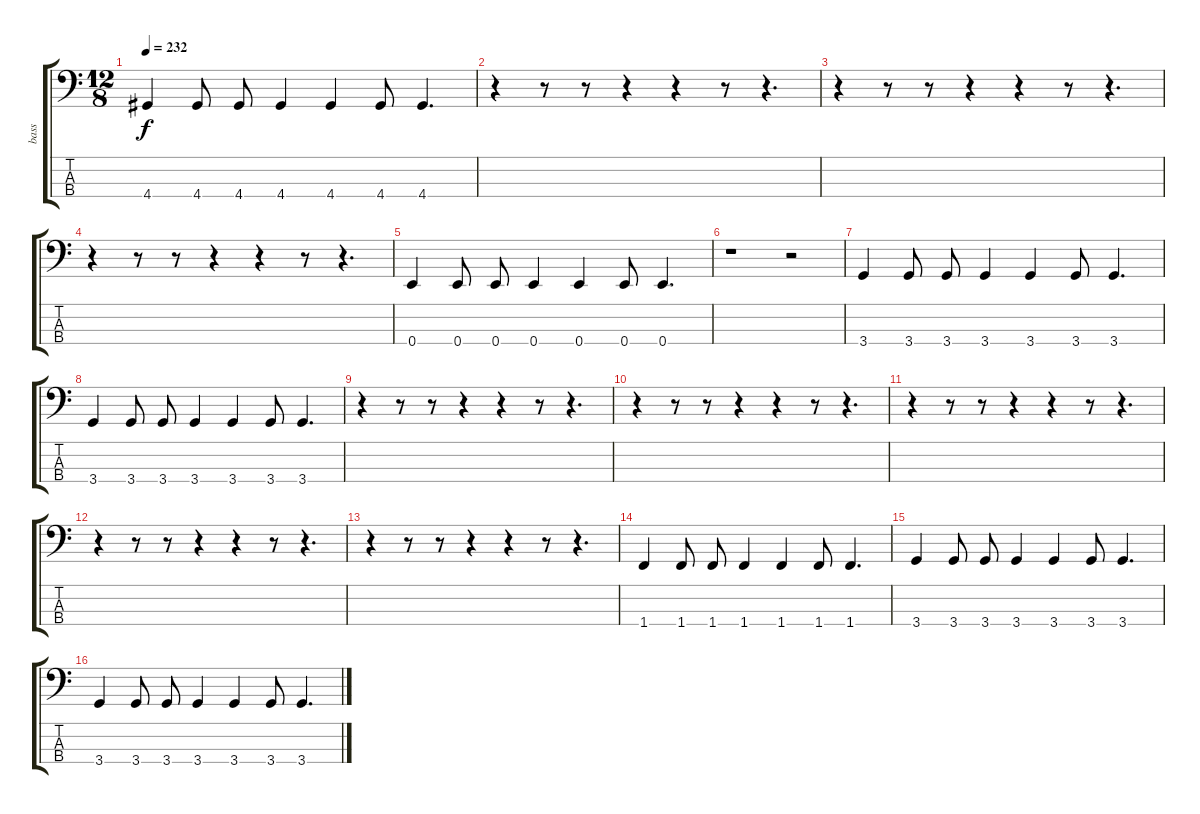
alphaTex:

\track ("bass" "bass") {instrument electricbassfinger}
\staff {score tabs}
\tuning (G2 D2 A1 E1) {hide}
\ts (12 8)
\tempo 232
\clef f4
\ks c
4.4.4{dy f} 4.4.8 4.4.8 4.4.4 4.4.4 4.4.8 4.4.4{d} |
r.4 r.8 r.8 r.4 r.4 r.8 r.4{d} |
r.4 r.8 r.8 r.4 r.4 r.8 r.4{d} |
r.4 r.8 r.8 r.4 r.4 r.8 r.4{d} |
0.4.4 0.4.8 0.4.8 0.4.4 0.4.4 0.4.8 0.4.4{d} |
r.1 r.2 |
3.4.4 3.4.8 3.4.8 3.4.4 3.4.4 3.4.8 3.4.4{d} |
3.4.4 3.4.8 3.4.8 3.4.4 3.4.4 3.4.8 3.4.4{d} |
r.4 r.8 r.8 r.4 r.4 r.8 r.4{d} |
r.4 r.8 r.8 r.4 r.4 r.8 r.4{d} |
r.4 r.8 r.8 r.4 r.4 r.8 r.4{d} |
r.4 r.8 r.8 r.4 r.4 r.8 r.4{d} |
r.4 r.8 r.8 r.4 r.4 r.8 r.4{d} |
1.4.4 1.4.8 1.4.8 1.4.4 1.4.4 1.4.8 1.4.4{d} |
3.4.4 3.4.8 3.4.8 3.4.4 3.4.4 3.4.8 3.4.4{d} |
3.4.4 3.4.8 3.4.8 3.4.4 3.4.4 3.4.8 3.4.4{d}
